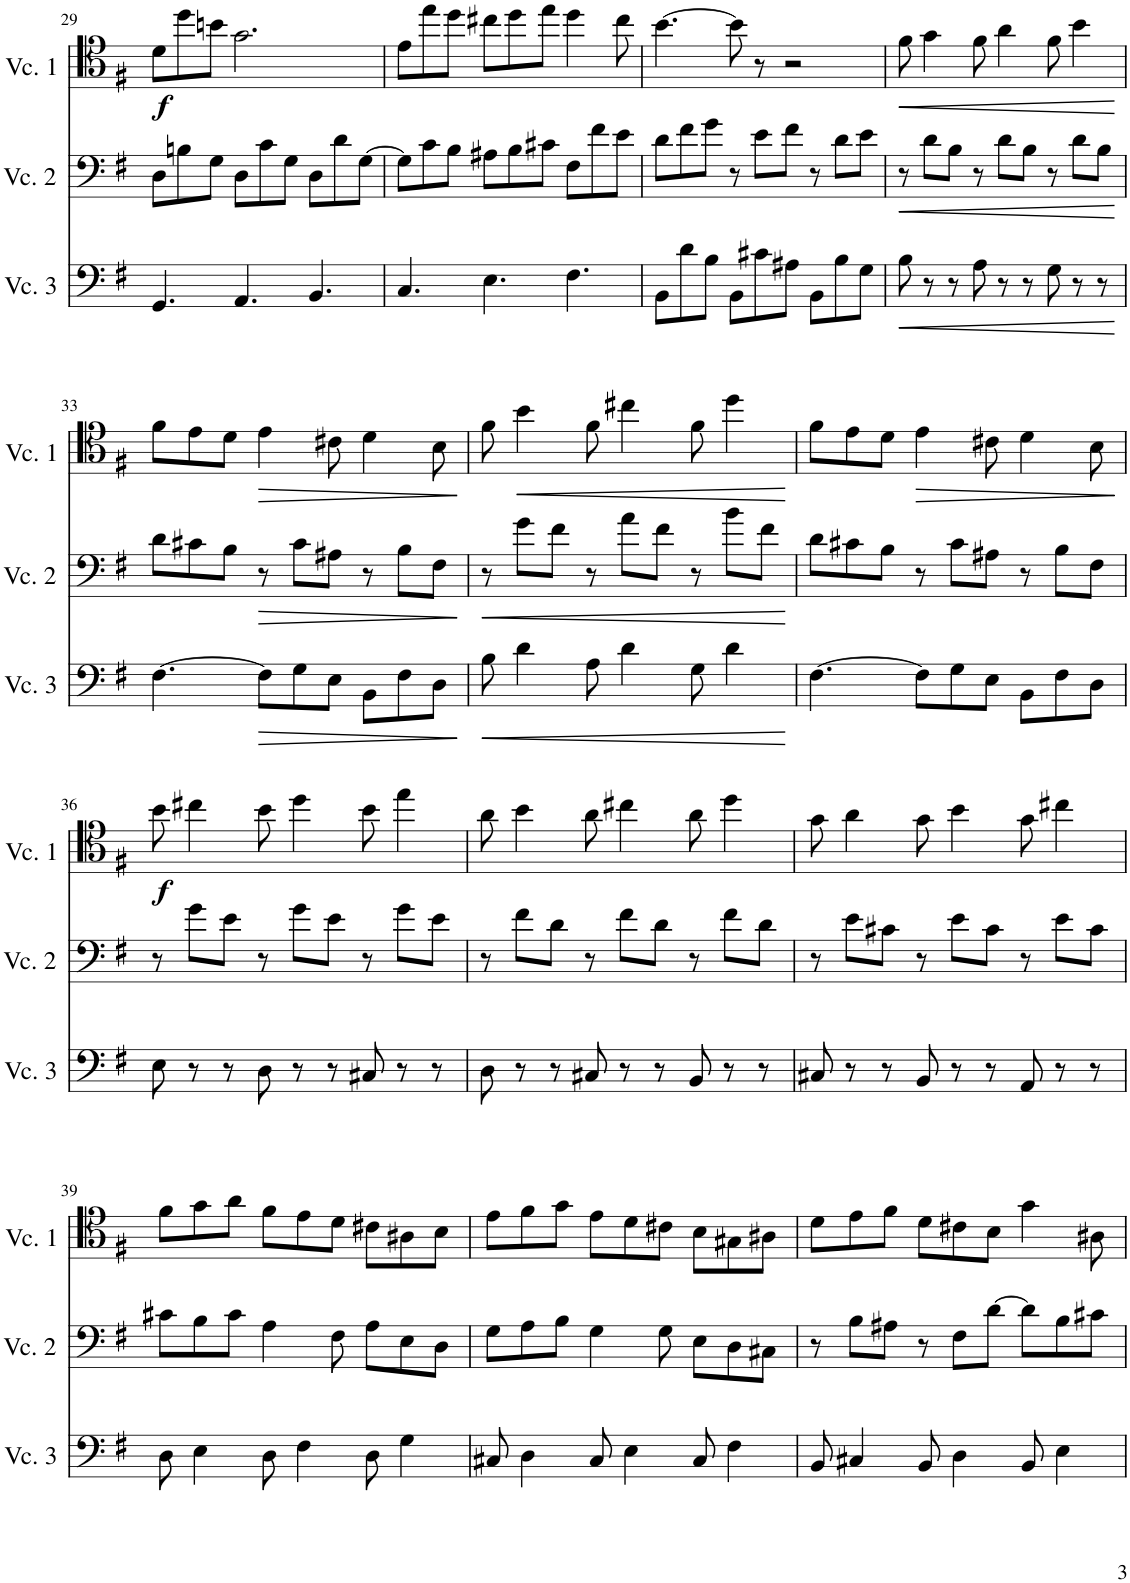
**kern	**dynam	**kern	**dynam	**kern	**dynam
*part3	*part3	*part2	*part2	*part1	*part1
*staff3	*staff3	*staff2	*staff2	*staff1	*staff1
*I"Cello 3	*	*I"Cello 2	*	*I"Cello 1	*
!!LO:PB:g=z
*clefF4	*	*clefF4	*	*clefC4	*
*k[f#]	*	*k[f#]	*	*k[f#]	*
*M9/8	*	*M9/8	*	*M9/8	*
=29	=29	=29	=29	=29	=29
!	!	!	!	!	!LO:DY:b
4.GG/	.	8D\L	.	8d\L	f
.	.	8Bn\	.	8dd\	.
.	.	8G\J	.	8bn\J	.
4.AA/	.	8D\L	.	2.g\	.
.	.	8c\	.	.	.
.	.	8G\J	.	.	.
4.BB/	.	8D\L	.	.	.
.	.	8d\	.	.	.
.	.	[8G\J	.	.	.
=30	=30	=30	=30	=30	=30
4.C/	.	8G\L]	.	8e\L	.
.	.	8c\	.	8ee\	.
.	.	8B\J	.	8dd\J	.
4.E\	.	8A#X\L	.	8cc#X\L	.
.	.	8B\	.	8dd\	.
.	.	8c#X\J	.	8ee\J	.
4.F#\	.	8F#\L	.	4dd\	.
.	.	8f#\	.	.	.
.	.	8e\J	.	8cc#\	.
=31	=31	=31	=31	=31	=31
8BB\L	.	8d\L	.	[4.b\	.
8d\	.	8f#\	.	.	.
8B\J	.	8g\J	.	.	.
8BB\L	.	8r	.	8b\]	.
8c#X\	.	8e\L	.	8r	.
8A#X\J	.	8f#\J	.	2r	.
8BB\L	.	8r	.	.	.
8B\	.	8d\L	.	.	.
8G\J	.	8e\J	.	.	.
=32	=32	=32	=32	=32	=32
!	!LO:HP:b	!	!LO:HP:b	!	!LO:HP:b
8B\	<	8r	<	8f#\	<
8r	.	8d\L	.	4g\	.
8r	.	8B\J	.	.	.
8A\	.	8r	.	8f#\	.
8r	.	8d\L	.	4a\	.
8r	.	8B\J	.	.	.
8G\	.	8r	.	8f#\	.
8r	.	8d\L	.	4b\	.
8r	.	8B\J	.	.	.
.	[	.	[	.	[
!!LO:LB:g=z
=33	=33	=33	=33	=33	=33
[4.F#\	.	8d\L	.	8f#\L	.
.	.	8c#X\	.	8e\	.
.	.	8B\J	.	8d\J	.
!	!LO:HP:b	!	!LO:HP:b	!	!LO:HP:b
8F#\L]	>	8r	>	4e\	>
8G\	.	8c#\L	.	.	.
8E\J	.	8A#X\J	.	8c#X\	.
8BB\L	.	8r	.	4d\	.
8F#\	.	8B\L	.	.	.
8D\J	.	8F#\J	.	8B\	.
.	]	.	]	.	]
=34	=34	=34	=34	=34	=34
!	!LO:HP:b	!	!LO:HP:b	!	!
8B\	<	8r	<	8f#\	.
!	!	!	!	!	!LO:HP:b
4d\	.	8g\L	.	4b\	<
.	.	8f#\J	.	.	.
8A\	.	8r	.	8f#\	.
4d\	.	8a\L	.	4cc#X\	.
.	.	8f#\J	.	.	.
8G\	.	8r	.	8f#\	.
4d\	.	8b\L	.	4dd\	.
.	.	8f#\J	.	.	.
.	[	.	[	.	[
=35	=35	=35	=35	=35	=35
[4.F#\	.	8d\L	.	8f#\L	.
.	.	8c#X\	.	8e\	.
.	.	8B\J	.	8d\J	.
!	!	!	!	!	!LO:HP:b
8F#\L]	.	8r	.	4e\	>
8G\	.	8c#\L	.	.	.
8E\J	.	8A#X\J	.	8c#X\	.
8BB\L	.	8r	.	4d\	.
8F#\	.	8B\L	.	.	.
8D\J	.	8F#\J	.	8B\	.
.	.	.	.	.	]
!!LO:LB:g=z
=36	=36	=36	=36	=36	=36
!	!	!	!	!	!LO:DY:b
8E\	.	8r	.	8b\	f
8r	.	8g\L	.	4cc#X\	.
8r	.	8e\J	.	.	.
8D\	.	8r	.	8b\	.
8r	.	8g\L	.	4dd\	.
8r	.	8e\J	.	.	.
8C#X/	.	8r	.	8b\	.
8r	.	8g\L	.	4ee\	.
8r	.	8e\J	.	.	.
=37	=37	=37	=37	=37	=37
8D\	.	8r	.	8a\	.
8r	.	8f#\L	.	4b\	.
8r	.	8d\J	.	.	.
8C#X/	.	8r	.	8a\	.
8r	.	8f#\L	.	4cc#X\	.
8r	.	8d\J	.	.	.
8BB/	.	8r	.	8a\	.
8r	.	8f#\L	.	4dd\	.
8r	.	8d\J	.	.	.
=38	=38	=38	=38	=38	=38
8C#X/	.	8r	.	8g\	.
8r	.	8e\L	.	4a\	.
8r	.	8c#X\J	.	.	.
8BB/	.	8r	.	8g\	.
8r	.	8e\L	.	4b\	.
8r	.	8c#\J	.	.	.
8AA/	.	8r	.	8g\	.
8r	.	8e\L	.	4cc#X\	.
8r	.	8c#\J	.	.	.
!!LO:LB:g=z
=39	=39	=39	=39	=39	=39
8D\	.	8c#X\L	.	8f#\L	.
4E\	.	8B\	.	8g\	.
.	.	8c#\J	.	8a\J	.
8D\	.	4A\	.	8f#\L	.
4F#\	.	.	.	8e\	.
.	.	8F#\	.	8d\J	.
8D\	.	8A\L	.	8c#X\L	.
4G\	.	8E\	.	8A#X\	.
.	.	8D\J	.	8B\J	.
=40	=40	=40	=40	=40	=40
8C#X/	.	8G\L	.	8e\L	.
4D\	.	8A\	.	8f#\	.
.	.	8B\J	.	8g\J	.
8C#/	.	4G\	.	8e\L	.
4E\	.	.	.	8d\	.
.	.	8G\	.	8c#X\J	.
8C#/	.	8E\L	.	8B\L	.
4F#\	.	8D\	.	8G#X\	.
.	.	8C#X\J	.	8A#X\J	.
=41	=41	=41	=41	=41	=41
8BB/	.	8r	.	8d\L	.
4C#X/	.	8B\L	.	8e\	.
.	.	8A#X\J	.	8f#\J	.
8BB/	.	8r	.	8d\L	.
4D\	.	8F#\L	.	8c#X\	.
.	.	[8d\J	.	8B\J	.
8BB/	.	8d\L]	.	4g\	.
4E\	.	8B\	.	.	.
.	.	8c#X\J	.	8A#X\	.
=	=	=	=	=	=
*-	*-	*-	*-	*-	*-
